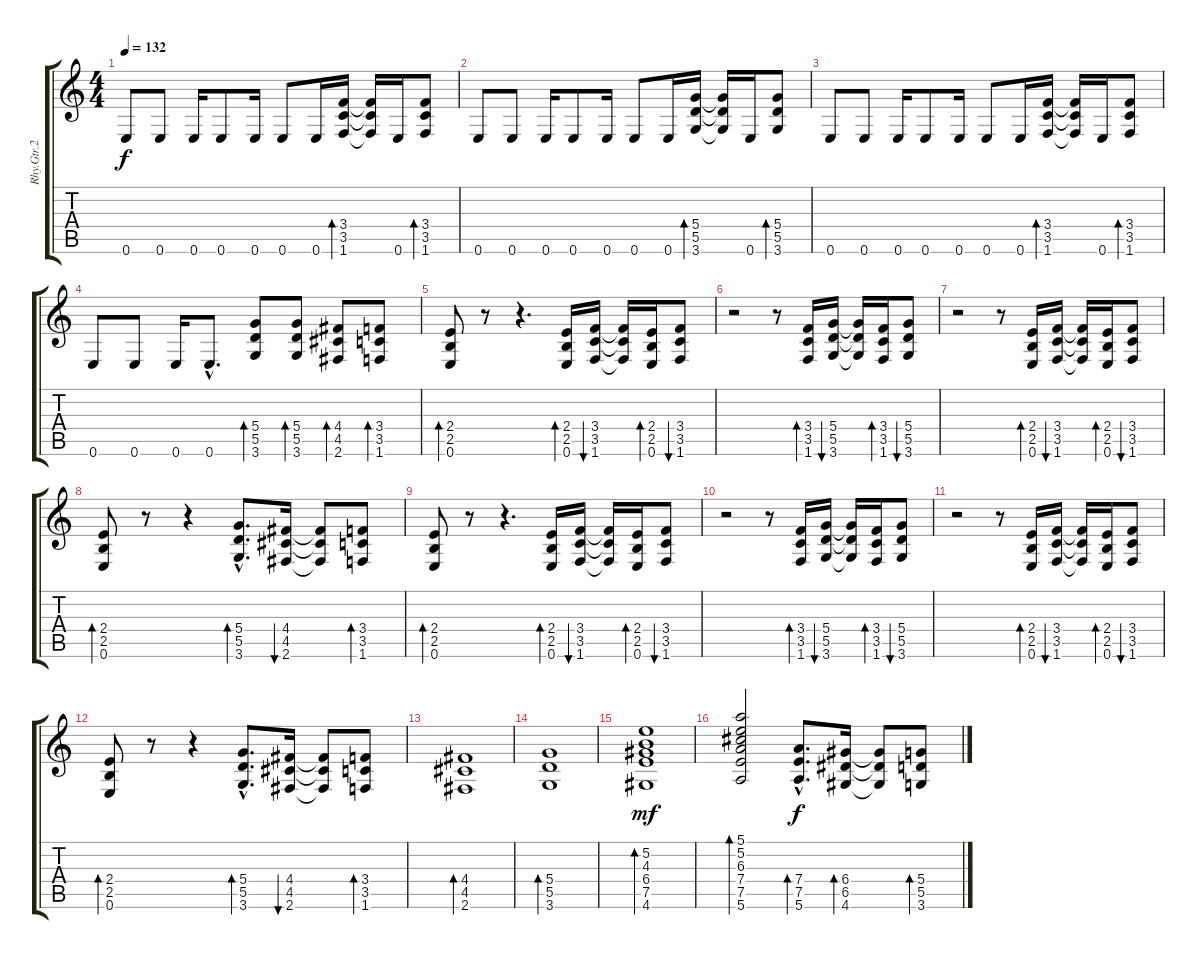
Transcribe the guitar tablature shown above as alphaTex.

\track ("Rhy.Gtr.2" "Rhy.Gtr.2") {instrument distortionguitar}
\staff {score tabs}
\tuning (E4 B3 G3 D3 A2 E2) {hide}
\ts (4 4)
\tempo 132
\clef g2
\ks c
0.6.8{dy f} 0.6.8 0.6.16 0.6.8 0.6.16 0.6.8 0.6.16 (3.4 3.5 1.6).16{bd 30} (3.4{t} 3.5{t} 1.6{t}).16 0.6.16 (3.4 3.5 1.6).8{bd 30} |
0.6.8 0.6.8 0.6.16 0.6.8 0.6.16 0.6.8 0.6.16 (5.4 5.5 3.6).16{bd 30} (5.4{t} 5.5{t} 3.6{t}).16 0.6.16 (5.4 5.5 3.6).8{bd 30} |
0.6.8 0.6.8 0.6.16 0.6.8 0.6.16 0.6.8 0.6.16 (3.4 3.5 1.6).16{bd 30} (3.4{t} 3.5{t} 1.6{t}).16 0.6.16 (3.4 3.5 1.6).8{bd 30} |
0.6.8 0.6.8 0.6.16 0.6{hac}.8{d} (5.4 5.5 3.6).8{bd 60} (5.4 5.5 3.6).8{bd 30} (4.4 4.5 2.6).8{bd 30} (3.4 3.5 1.6).8{bd 30} |
(2.4 2.5 0.6).8{bd 60} r.8 r.4{d} (2.4 2.5 0.6).16{bd 60} (3.4 3.5 1.6).16{bu 30} (3.4{t} 3.5{t} 1.6{t}).16 (2.4 2.5 0.6).16{bd 60} (3.4 3.5 1.6).8{bu 30} |
r.2 r.8 (3.4 3.5 1.6).16{bd 60} (5.4 5.5 3.6).16{bu 30} (5.4{t} 5.5{t} 3.6{t}).16 (3.4 3.5 1.6).16{bd 60} (5.4 5.5 3.6).8{bu 30} |
r.2 r.8 (2.4 2.5 0.6).16{bd 60} (3.4 3.5 1.6).16{bu 30} (3.4{t} 3.5{t} 1.6{t}).16 (2.4 2.5 0.6).16{bd 60} (3.4 3.5 1.6).8{bu 30} |
(2.4 2.5 0.6).8{bd 60} r.8 r.4 (5.4{hac} 5.5{hac} 3.6{hac}).8{d bd 60} (4.4 4.5 2.6).16{bu 30} (4.4{t} 4.5{t} 2.6{t}).8 (3.4 3.5 1.6).8{bd 60} |
(2.4 2.5 0.6).8{bd 60} r.8 r.4{d} (2.4 2.5 0.6).16{bd 60} (3.4 3.5 1.6).16{bu 30} (3.4{t} 3.5{t} 1.6{t}).16 (2.4 2.5 0.6).16{bd 60} (3.4 3.5 1.6).8{bu 30} |
r.2 r.8 (3.4 3.5 1.6).16{bd 60} (5.4 5.5 3.6).16{bu 30} (5.4{t} 5.5{t} 3.6{t}).16 (3.4 3.5 1.6).16{bd 60} (5.4 5.5 3.6).8{bu 30} |
r.2 r.8 (2.4 2.5 0.6).16{bd 60} (3.4 3.5 1.6).16{bu 30} (3.4{t} 3.5{t} 1.6{t}).16 (2.4 2.5 0.6).16{bd 60} (3.4 3.5 1.6).8{bu 30} |
(2.4 2.5 0.6).8{bd 60} r.8 r.4 (5.4{hac} 5.5{hac} 3.6{hac}).8{d bd 60} (4.4 4.5 2.6).16{bu 30} (4.4{t} 4.5{t} 2.6{t}).8 (3.4 3.5 1.6).8{bd 60} |
(4.4 4.5 2.6).1{bd 60} |
(5.4 5.5 3.6).1{bd 60} |
(5.2 4.3 6.4 7.5 4.6).1{bd 60 dy mf} |
(5.1 5.2 6.3 7.4 7.5 5.6).2{bd 60} (7.4{hac} 7.5{hac} 5.6{hac}).8{d bd 60 dy f} (6.4 6.5 4.6).16{bd 30} (6.4{t} 6.5{t} 4.6{t}).8 (5.4 5.5 3.6).8{bd 60}
